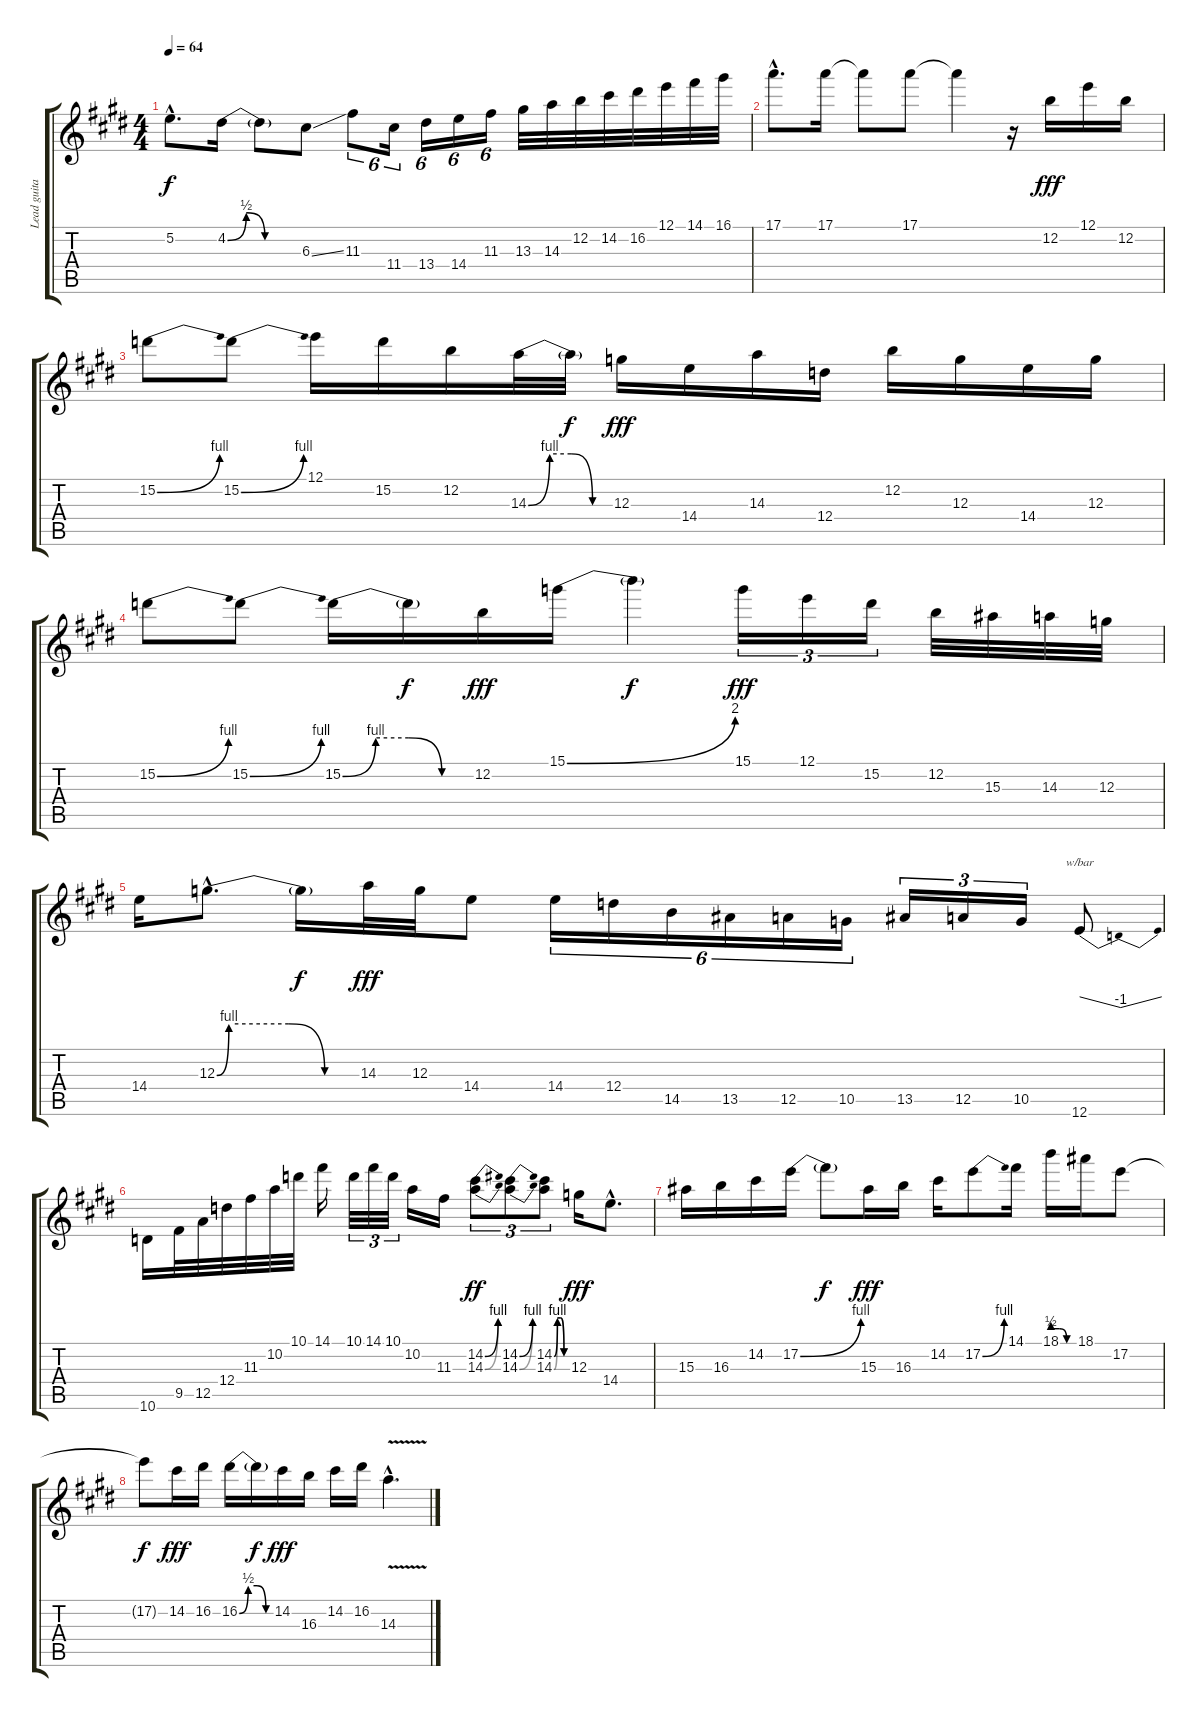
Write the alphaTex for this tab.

\track ("Lead guitar" "Lead guita") {instrument electricguitarclean}
\staff {score tabs}
\tuning (E4 B3 G3 D3 A2 E2) {hide}
\ts (4 4)
\tempo 64
\clef g2
\ks e
5.2{hac}.8{d dy f} 4.2{be (custom 0 0 15 2 30 0 60 0)}.16 4.2{t}.8 6.3{ss}.8 11.3.8{tu (6 4)} 11.4.16{tu (6 4)} 13.4.16{tu (6 4)} 14.4.16{tu (6 4)} 11.3.16{tu (6 4)} 13.3.32 14.3.32 12.2.32 14.2.32 16.2.32 12.1.32 14.1.32 16.1.32 |
17.1{hac}.8{d} 17.1.16 17.1{t}.8 17.1.8 17.1{t}.4 r.16 12.2.16{dy fff} 12.1.16 12.2.16 |
15.2{be (bend 0 0 60 4)}.8 15.2{be (bend 0 0 60 4)}.8 12.1.16 15.2.16 12.2.16 14.3{be (custom 0 0 15 4 30 4 45 0 60 0)}.32 14.3{t}.32{dy f} 12.3.16{dy fff} 14.4.16 14.3.16 12.4.16 12.2.16 12.3.16 14.4.16 12.3.16 |
15.2{be (bend 0 0 60 4)}.8 15.2{be (bend 0 0 60 4)}.8 15.2{be (custom 0 0 15 4 30 4 45 0 60 0)}.16 15.2{t}.16{dy f} 12.2.16{dy fff} 15.1{be (bend 0 0 60 8)}.16 15.1{t}.4{dy f} 15.1.16{tu (3 2) dy fff} 12.1.16{tu (3 2)} 15.2.16{tu (3 2)} 12.2.32 15.3.32 14.3.32 12.3.32 |
14.4.16 12.3{be (custom 0 0 5 4 30 4 45 0 60 0) hac}.8{d} 12.3{t}.16{dy f} 14.3.32{dy fff} 12.3.32 14.4.8 14.4.16{tu (6 4)} 12.4.16{tu (6 4)} 14.5.16{tu (6 4)} 13.5.16{tu (6 4)} 12.5.16{tu (6 4)} 10.5.16{tu (6 4)} 13.5.16{tu (3 2)} 12.5.16{tu (3 2)} 10.5.16{tu (3 2)} 12.6.8{tbe (dip default 0 0 30 -4 60 0)} |
10.6.16 9.5.32 12.5.32 12.4.32 11.3.32 10.2.32 10.1.32 14.1.16 10.1.32{tu (3 2)} 14.1.32{tu (3 2)} 10.1.32{tu (3 2)} 10.2.16 11.3.16 (14.2{be (bend 0 0 60 4)} 14.3{be (bend 0 0 60 4)}).8{tu (3 2) dy ff} (14.2{be (bend 0 0 60 4)} 14.3{be (bend 0 0 60 4)}).8{tu (3 2)} (14.2{be (custom 0 0 15 4 30 4 45 0 60 0)} 14.3{be (custom 0 0 15 4 30 4 45 0 60 0)}).8{tu (3 2)} 12.3.16{dy fff} 14.4{hac}.8{d} |
15.3.16 16.3.16 14.2.16 17.2{be (bend 0 0 60 4)}.16 17.2{t}.8{dy f} 15.3.16{dy fff} 16.3.16 14.2.16 17.2{be (bend 0 0 60 4)}.8 14.1.16 18.1{be (custom 0 2 20 2 40 0 60 0)}.16 18.1.16 17.2.8 |
17.2{t}.8{dy f} 14.2.16{dy fff} 16.2.16 16.2{be (custom 0 0 15 2 30 2 45 0 60 0)}.16 16.2{t}.16{dy f} 14.2.16{dy fff} 16.3.16 14.2.16 16.2.16 14.3{v hac}.4{d}
